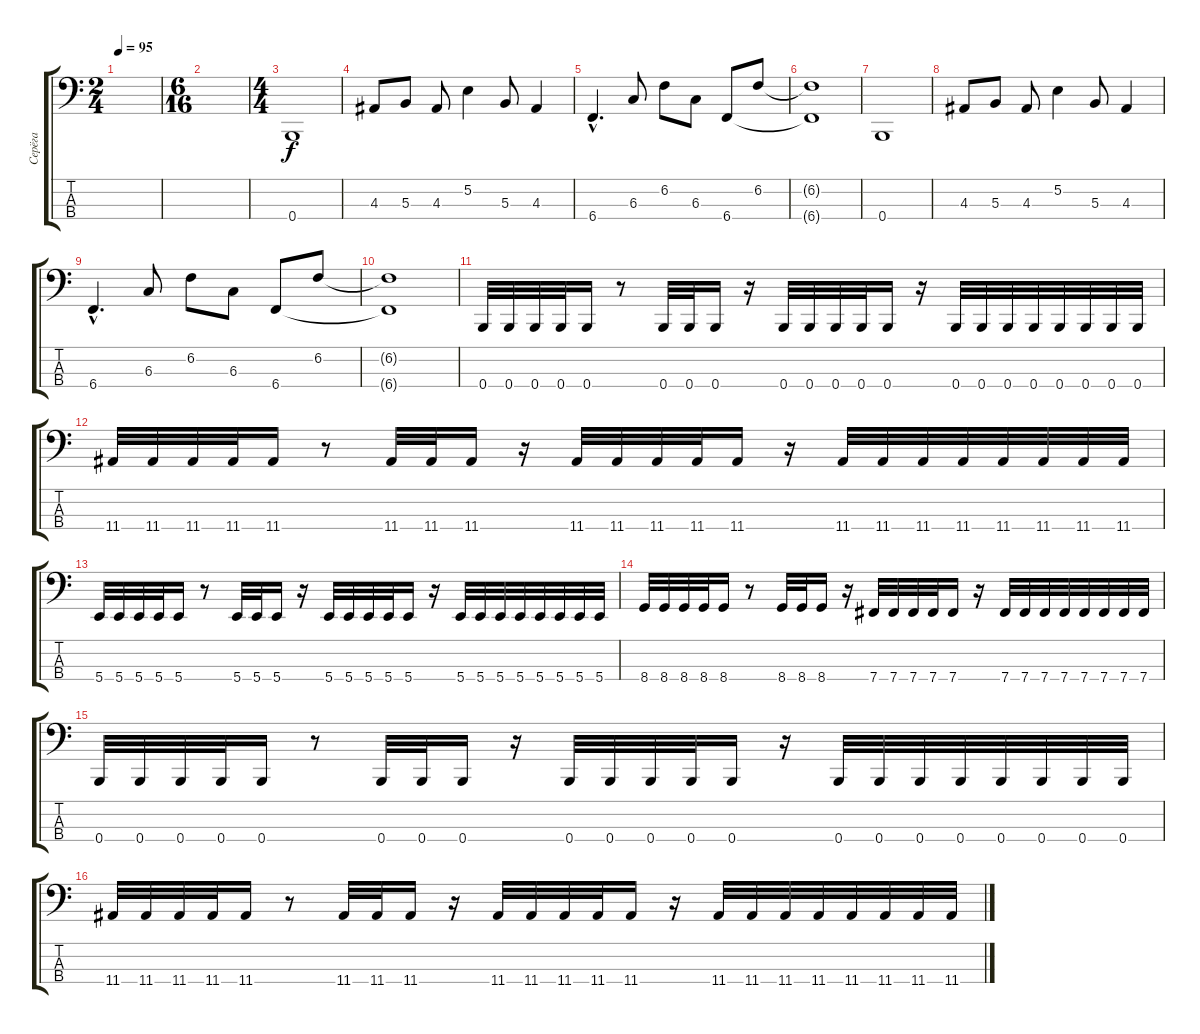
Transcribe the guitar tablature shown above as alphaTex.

\track ("Серёга" "Серёга") {instrument electricbasspick}
\staff {score tabs}
\tuning (E2 B1 Gb1 B0) {hide}
\ts (2 4)
\tempo 95
\clef f4
\ks c
|
\ts (6 16)
|
\ts (4 4)
0.4.1 |
4.3.8 5.3.8 4.3.8 5.2.4 5.3.8 4.3.4 |
6.4{hac}.4{d} 6.3.8 6.2.8 6.3.8 6.4.8 6.2.8 |
(6.2{t} 6.4{t}).1 |
0.4.1 |
4.3.8 5.3.8 4.3.8 5.2.4 5.3.8 4.3.4 |
6.4{hac}.4{d} 6.3.8 6.2.8 6.3.8 6.4.8 6.2.8 |
(6.2{t} 6.4{t}).1 |
0.4.32 0.4.32 0.4.32 0.4.32 0.4.16 r.8 0.4.32 0.4.32 0.4.16 r.16 0.4.32 0.4.32 0.4.32 0.4.32 0.4.16 r.16 0.4.32 0.4.32 0.4.32 0.4.32 0.4.32 0.4.32 0.4.32 0.4.32 |
11.4.32 11.4.32 11.4.32 11.4.32 11.4.16 r.8 11.4.32 11.4.32 11.4.16 r.16 11.4.32 11.4.32 11.4.32 11.4.32 11.4.16 r.16 11.4.32 11.4.32 11.4.32 11.4.32 11.4.32 11.4.32 11.4.32 11.4.32 |
5.4.32 5.4.32 5.4.32 5.4.32 5.4.16 r.8 5.4.32 5.4.32 5.4.16 r.16 5.4.32 5.4.32 5.4.32 5.4.32 5.4.16 r.16 5.4.32 5.4.32 5.4.32 5.4.32 5.4.32 5.4.32 5.4.32 5.4.32 |
8.4.32 8.4.32 8.4.32 8.4.32 8.4.16 r.8 8.4.32 8.4.32 8.4.16 r.16 7.4.32 7.4.32 7.4.32 7.4.32 7.4.16 r.16 7.4.32 7.4.32 7.4.32 7.4.32 7.4.32 7.4.32 7.4.32 7.4.32 |
0.4.32 0.4.32 0.4.32 0.4.32 0.4.16 r.8 0.4.32 0.4.32 0.4.16 r.16 0.4.32 0.4.32 0.4.32 0.4.32 0.4.16 r.16 0.4.32 0.4.32 0.4.32 0.4.32 0.4.32 0.4.32 0.4.32 0.4.32 |
11.4.32 11.4.32 11.4.32 11.4.32 11.4.16 r.8 11.4.32 11.4.32 11.4.16 r.16 11.4.32 11.4.32 11.4.32 11.4.32 11.4.16 r.16 11.4.32 11.4.32 11.4.32 11.4.32 11.4.32 11.4.32 11.4.32 11.4.32
